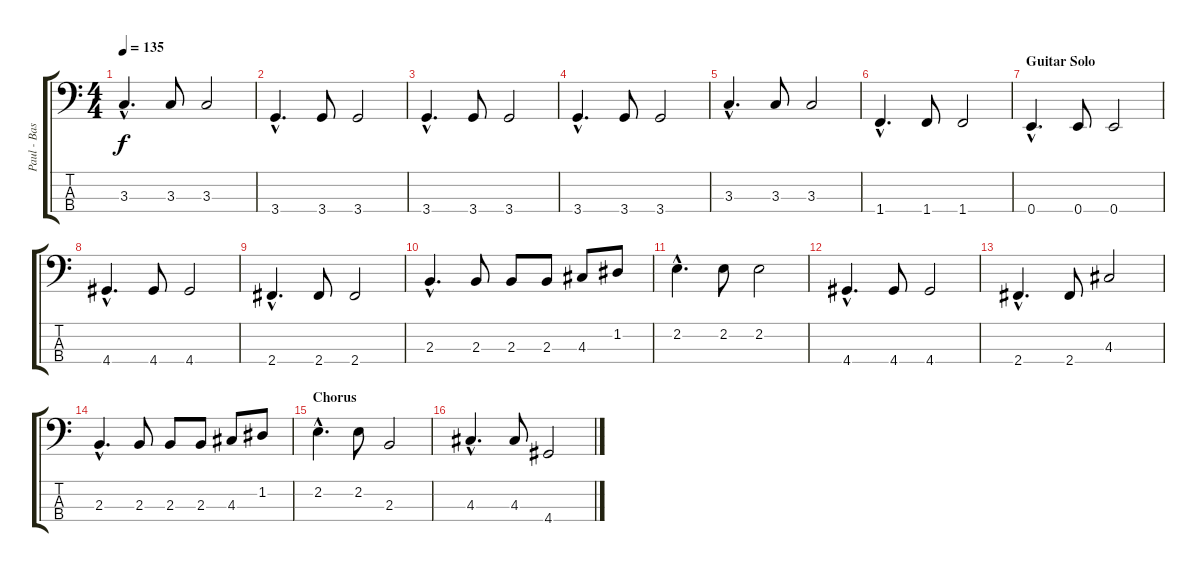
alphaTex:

\track ("Paul - Bass" "Paul - Bas") {instrument electricbasspick}
\staff {score tabs}
\tuning (G2 D2 A1 E1) {hide}
\ts (4 4)
\tempo 135
\clef f4
\ks c
3.3{hac}.4{d dy f} 3.3.8 3.3.2 |
3.4{hac}.4{d} 3.4.8 3.4.2 |
3.4{hac}.4{d} 3.4.8 3.4.2 |
3.4{hac}.4{d} 3.4.8 3.4.2 |
3.3{hac}.4{d} 3.3.8 3.3.2 |
1.4{hac}.4{d} 1.4.8 1.4.2 |
\section ("" "Guitar Solo")
0.4{hac}.4{d} 0.4.8 0.4.2 |
4.4{hac}.4{d} 4.4.8 4.4.2 |
2.4{hac}.4{d} 2.4.8 2.4.2 |
2.3{hac}.4{d} 2.3.8 2.3.8 2.3.8 4.3.8 1.2.8 |
2.2{hac}.4{d} 2.2.8 2.2.2 |
4.4{hac}.4{d} 4.4.8 4.4.2 |
2.4{hac}.4{d} 2.4.8 4.3.2 |
2.3{hac}.4{d} 2.3.8 2.3.8 2.3.8 4.3.8 1.2.8 |
\section ("" "Chorus")
2.2{hac}.4{d} 2.2.8 2.3.2 |
4.3{hac}.4{d} 4.3.8 4.4.2
